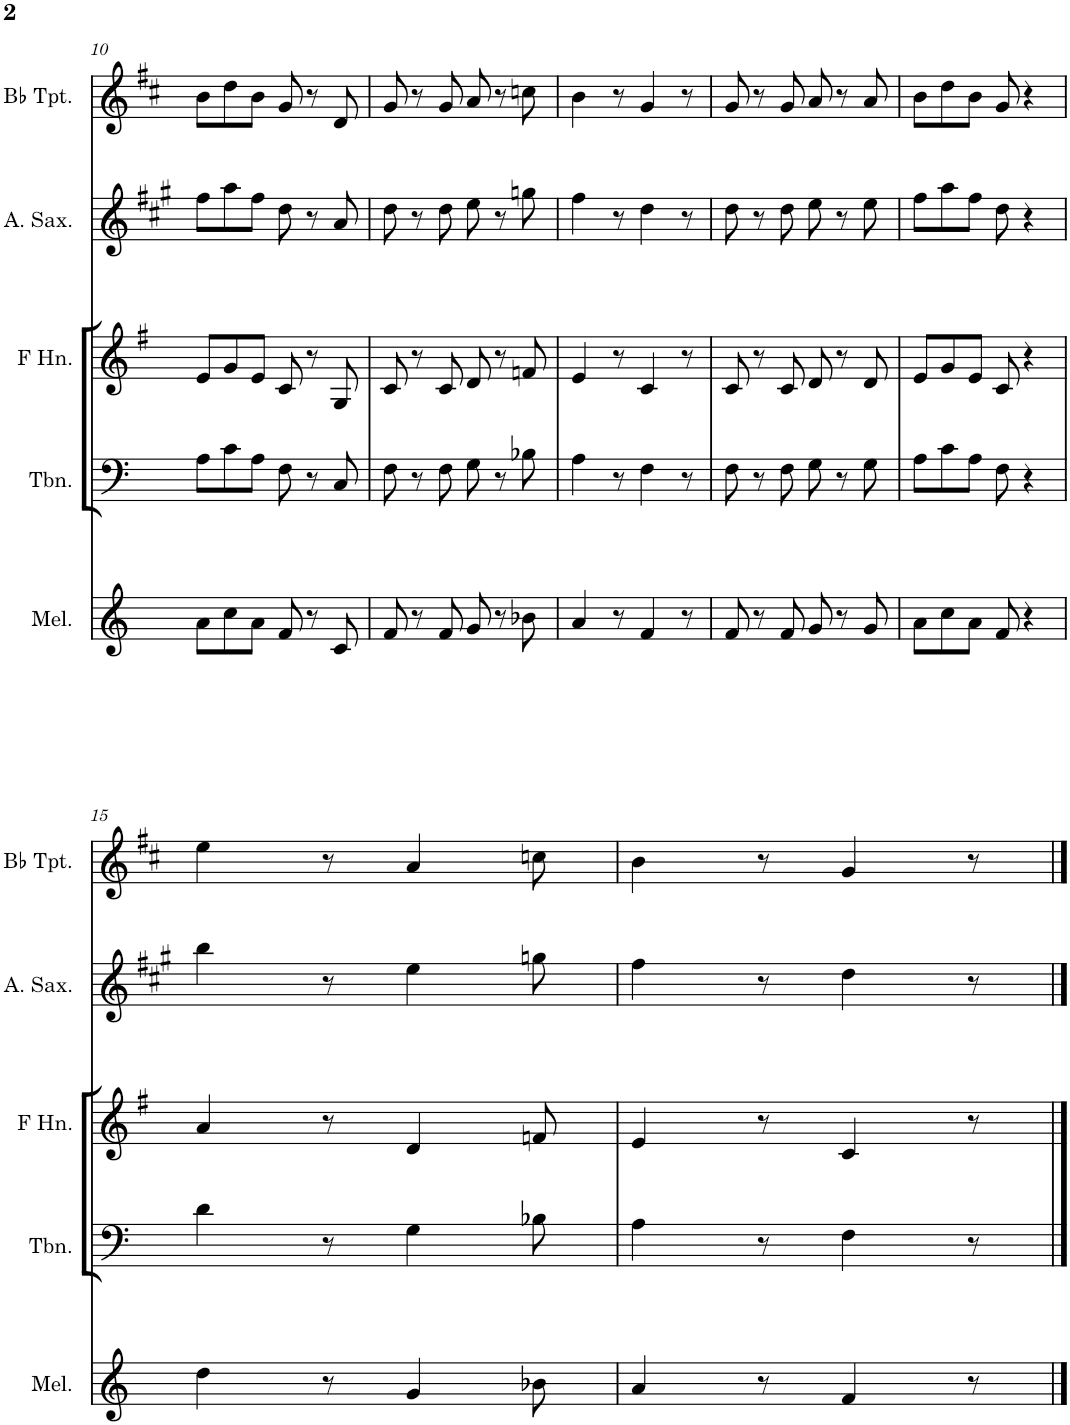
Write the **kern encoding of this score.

**kern	**kern	**kern	**kern	**kern
*part5	*part4	*part3	*part2	*part1
*staff5	*staff4	*staff3	*staff2	*staff1
*I"Melodica	*I"Trombone	*I"Horn in F	*I"Alto Saxophone	*I"Bb Trumpet
*I'Mel.	*I'Tbn.	*	*I'A. Sax.	*I'Bb Tpt.
!!LO:PB:g=z
*clefG2	*clefF4	*clefG2	*clefG2	*clefG2
*	*	*Trd4c7	*Trd5c9	*Trd1c2
*k[]	*k[]	*k[f#]	*k[f#c#g#]	*k[f#c#]
*M6/8	*M6/8	*M6/8	*M6/8	*M6/8
=10	=10	=10	=10	=10
8a\L	8A\L	8e/L	8ff#\L	8b\L
8cc\	8c\	8g/	8aa\	8dd\
8a\J	8A\J	8e/J	8ff#\J	8b\J
8f/	8F\	8c/	8dd\	8g/
8r	8r	8r	8r	8r
8c/	8C/	8G/	8a/	8d/
=11	=11	=11	=11	=11
8f/	8F\	8c/	8dd\	8g/
8r	8r	8r	8r	8r
8f/	8F\	8c/	8dd\	8g/
8g/	8G\	8d/	8ee\	8a/
8r	8r	8r	8r	8r
8b-X\	8B-X\	8fn/	8ggn\	8ccn\
=12	=12	=12	=12	=12
4a/	4A\	4e/	4ff#\	4b\
8r	8r	8r	8r	8r
4f/	4F\	4c/	4dd\	4g/
8r	8r	8r	8r	8r
=13	=13	=13	=13	=13
8f/	8F\	8c/	8dd\	8g/
8r	8r	8r	8r	8r
8f/	8F\	8c/	8dd\	8g/
8g/	8G\	8d/	8ee\	8a/
8r	8r	8r	8r	8r
8g/	8G\	8d/	8ee\	8a/
=14	=14	=14	=14	=14
8a\L	8A\L	8e/L	8ff#\L	8b\L
8cc\	8c\	8g/	8aa\	8dd\
8a\J	8A\J	8e/J	8ff#\J	8b\J
8f/	8F\	8c/	8dd\	8g/
4r	4r	4r	4r	4r
!!LO:LB:g=z
=15	=15	=15	=15	=15
4dd\	4d\	4a/	4bb\	4ee\
8r	8r	8r	8r	8r
4g/	4G\	4d/	4ee\	4a/
8b-X\	8B-X\	8fn/	8ggn\	8ccn\
=16	=16	=16	=16	=16
4a/	4A\	4e/	4ff#\	4b\
8r	8r	8r	8r	8r
4f/	4F\	4c/	4dd\	4g/
8r	8r	8r	8r	8r
==	==	==	==	==
*-	*-	*-	*-	*-
